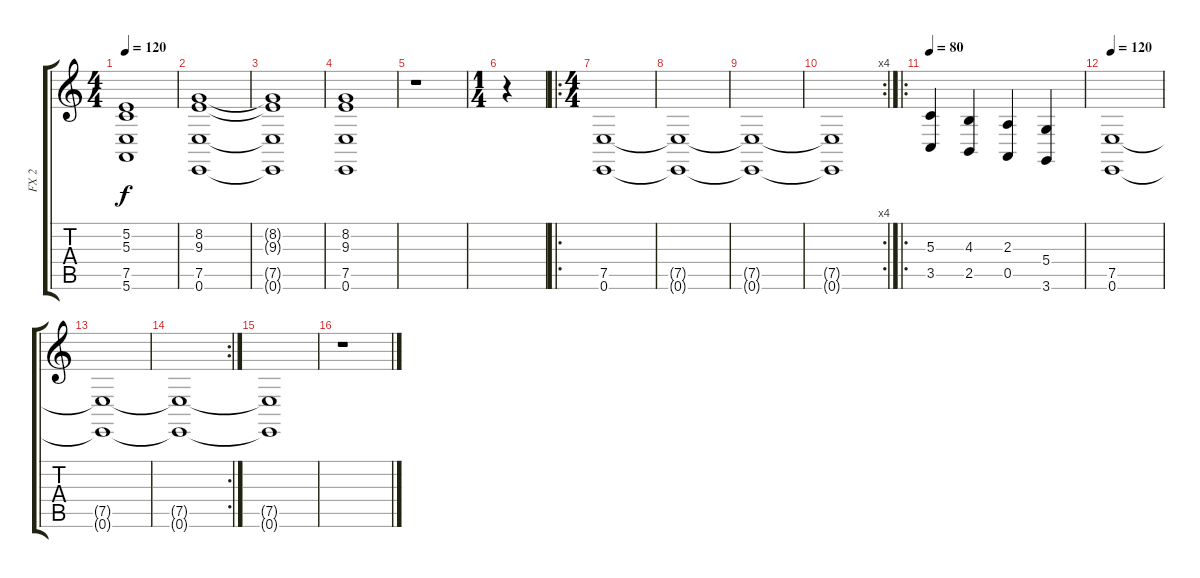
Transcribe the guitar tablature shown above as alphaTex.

\track ("FX 2" "FX 2") {instrument fx2soundtrack}
\staff {score tabs}
\tuning (E4 B3 G3 D3 A2 E2) {hide}
\ts (4 4)
\tempo 120
\clef g2
\ks c
(5.2{t} 5.3{t} 7.5{t} 5.6{t}).1{dy f} |
(8.2 9.3 7.5 0.6).1 |
(8.2{t} 9.3{t} 7.5{t} 0.6{t}).1 |
(8.2 9.3 7.5 0.6).1 |
r.1 |
\ts (1 4)
r.4 |
\ro
\ts (4 4)
(7.5 0.6).1 |
(7.5{t} 0.6{t}).1 |
(7.5{t} 0.6{t}).1 |
\rc 4
(7.5{t} 0.6{t}).1 |
\ro
\tempo 80
(5.3 3.5).4 (4.3 2.5).4 (2.3 0.5).4 (5.4 3.6).4 |
\tempo 120
(7.5 0.6).1 |
(7.5{t} 0.6{t}).1 |
\rc 2
(7.5{t} 0.6{t}).1 |
(7.5{t} 0.6{t}).1 |
r.1
